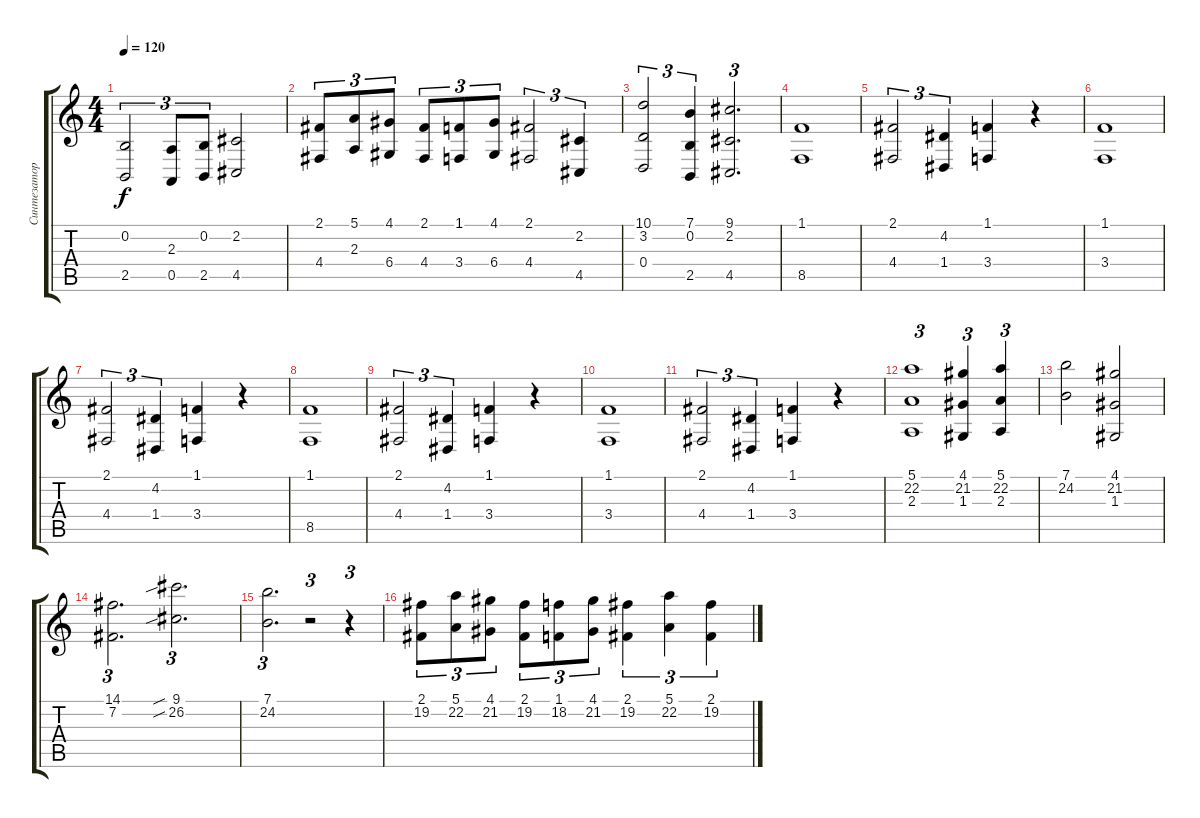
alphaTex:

\track ("Синтезатор 3 (Мустис)" "Синтезатор") {instrument stringensemble2}
\staff {score tabs}
\tuning (E4 B3 G3 D3 A2 E2) {hide}
\ts (4 4)
\tempo 120
\clef g2
\ks c
(0.2 2.5{t}).2{tu (3 2) dy f} (2.3 0.5).8{tu (3 2)} (0.2 2.5).8{tu (3 2)} (2.2 4.5).2 |
(2.1 4.4).8{tu (3 2)} (5.1 2.3).8{tu (3 2)} (4.1 6.4).8{tu (3 2)} (2.1 4.4).8{tu (3 2)} (1.1 3.4).8{tu (3 2)} (4.1 6.4).8{tu (3 2)} (2.1 4.4).2{tu (3 2)} (2.2 4.5).4{tu (3 2)} |
(10.1 3.2 0.4).2{tu (3 2)} (7.1 0.2 2.5).4{tu (3 2)} (9.1 2.2 4.5).2{d tu (3 2)} |
(1.1 8.5).1{volume 7} |
(2.1 4.4).2{tu (3 2)} (4.2 1.4).4{tu (3 2)} (1.1 3.4).4 r.4 |
(1.1 3.4).1 |
(2.1 4.4).2{tu (3 2)} (4.2 1.4).4{tu (3 2)} (1.1 3.4).4 r.4 |
(1.1 8.5).1{volume 7} |
(2.1 4.4).2{tu (3 2)} (4.2 1.4).4{tu (3 2)} (1.1 3.4).4 r.4 |
(1.1 3.4).1 |
(2.1 4.4).2{tu (3 2)} (4.2 1.4).4{tu (3 2)} (1.1 3.4).4 r.4 |
(5.1 22.2 2.3).1{tu (3 2) volume 10} (4.1 21.2 1.3).4{tu (3 2)} (5.1 22.2 2.3).4{tu (3 2)} |
(7.1 24.2).2 (4.1 21.2 1.3).2 |
(14.1 7.2).2{d tu (3 2)} (9.1{sib} 26.2{sib}).2{d tu (3 2)} |
(7.1 24.2).2{d tu (3 2)} r.2{tu (3 2)} r.4{tu (3 2)} |
(2.1 19.2).8{tu (3 2)} (5.1 22.2).8{tu (3 2)} (4.1 21.2).8{tu (3 2)} (2.1 19.2).8{tu (3 2)} (1.1 18.2).8{tu (3 2)} (4.1 21.2).8{tu (3 2)} (2.1 19.2).4{tu (3 2)} (5.1 22.2).4{tu (3 2)} (2.1 19.2).4{tu (3 2)}
